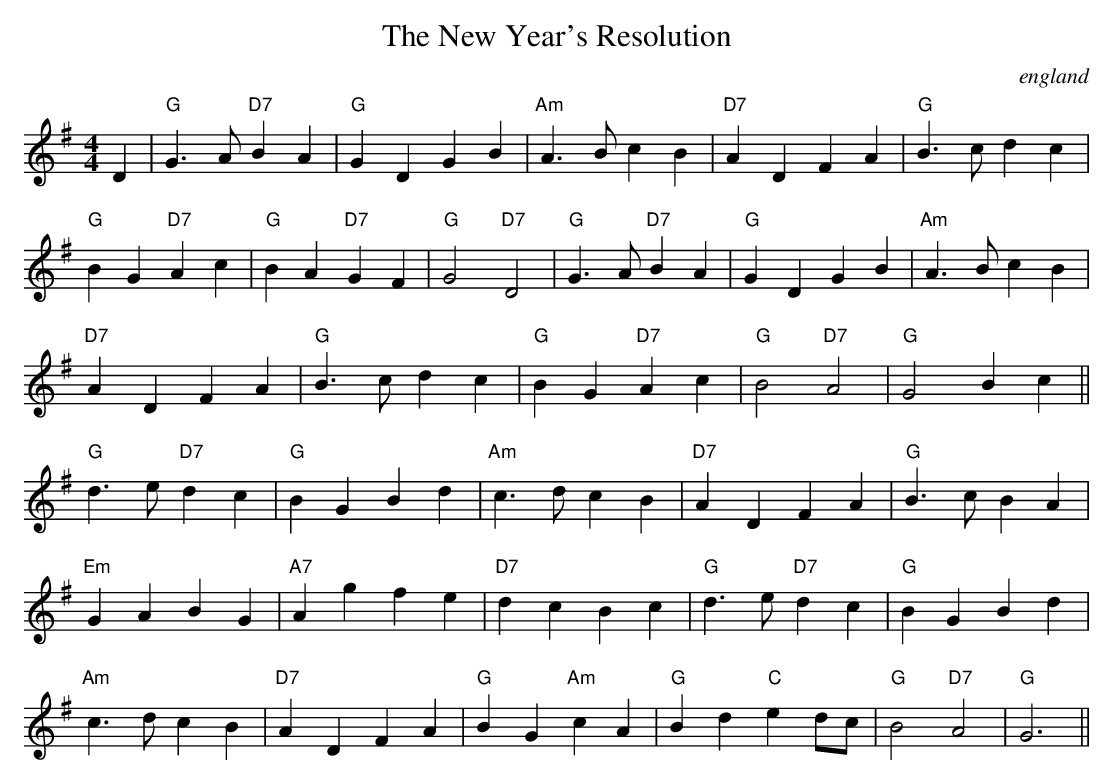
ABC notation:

X:1
T:The New Year's Resolution
O:england
M:4/4
L:1/4
K:G
D|"G"G3/2A/2 "D7"BA|"G"GD GB|"Am"A3/2B/2 cB|"D7"AD FA|"G"B3/2c/2 dc|
"G"BG "D7"Ac|"G"BA "D7"GF|"G"G2 "D7"D2|"G"G3/2A/2 "D7"BA|"G"GD GB|\
"Am"A3/2B/2 cB|
"D7"AD FA|"G"B3/2c/2 dc|"G"BG "D7"Ac|"G"B2 "D7"A2|"G"G2 Bc||
"G"d3/2e/2 "D7"dc|"G"BG Bd|"Am"c3/2d/2 cB|"D7"AD FA|"G"B3/2c/2 BA|
"Em"GA BG|"A7"Ag fe|"D7"dc Bc|"G"d3/2e/2 "D7"dc|"G"BG Bd|
"Am"c3/2d/2 cB|"D7"AD FA|"G"BG "Am"cA|"G"Bd "C"ed/2c/2|"G"B2 "D7"A2|"G"G3||
